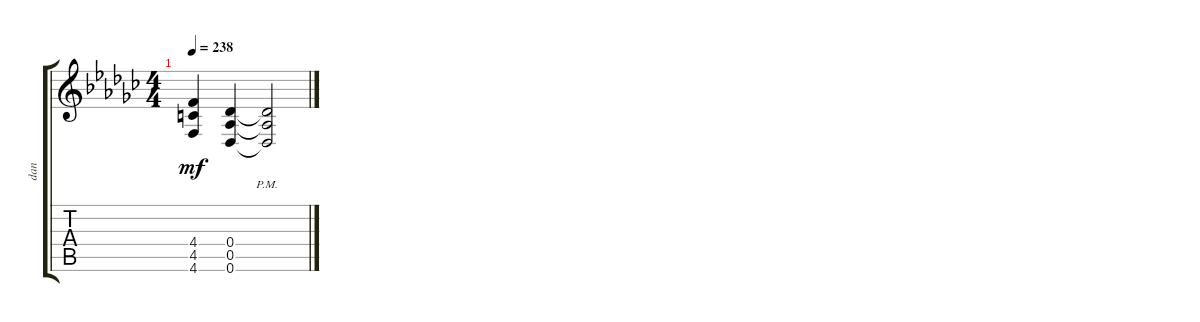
\track ("dan" "dan") {instrument distortionguitar}
\staff {score tabs}
\tuning (Eb4 Bb3 Gb3 Db3 Ab2 Db2) {hide}
\ts (4 4)
\tempo 238
\clef g2
\ks gb
(4.4{t} 4.5{t} 4.6{t}).4{dy mf} (0.4 0.5 0.6).4 (0.4{pm t} 0.5{pm t} 0.6{pm t}).2
